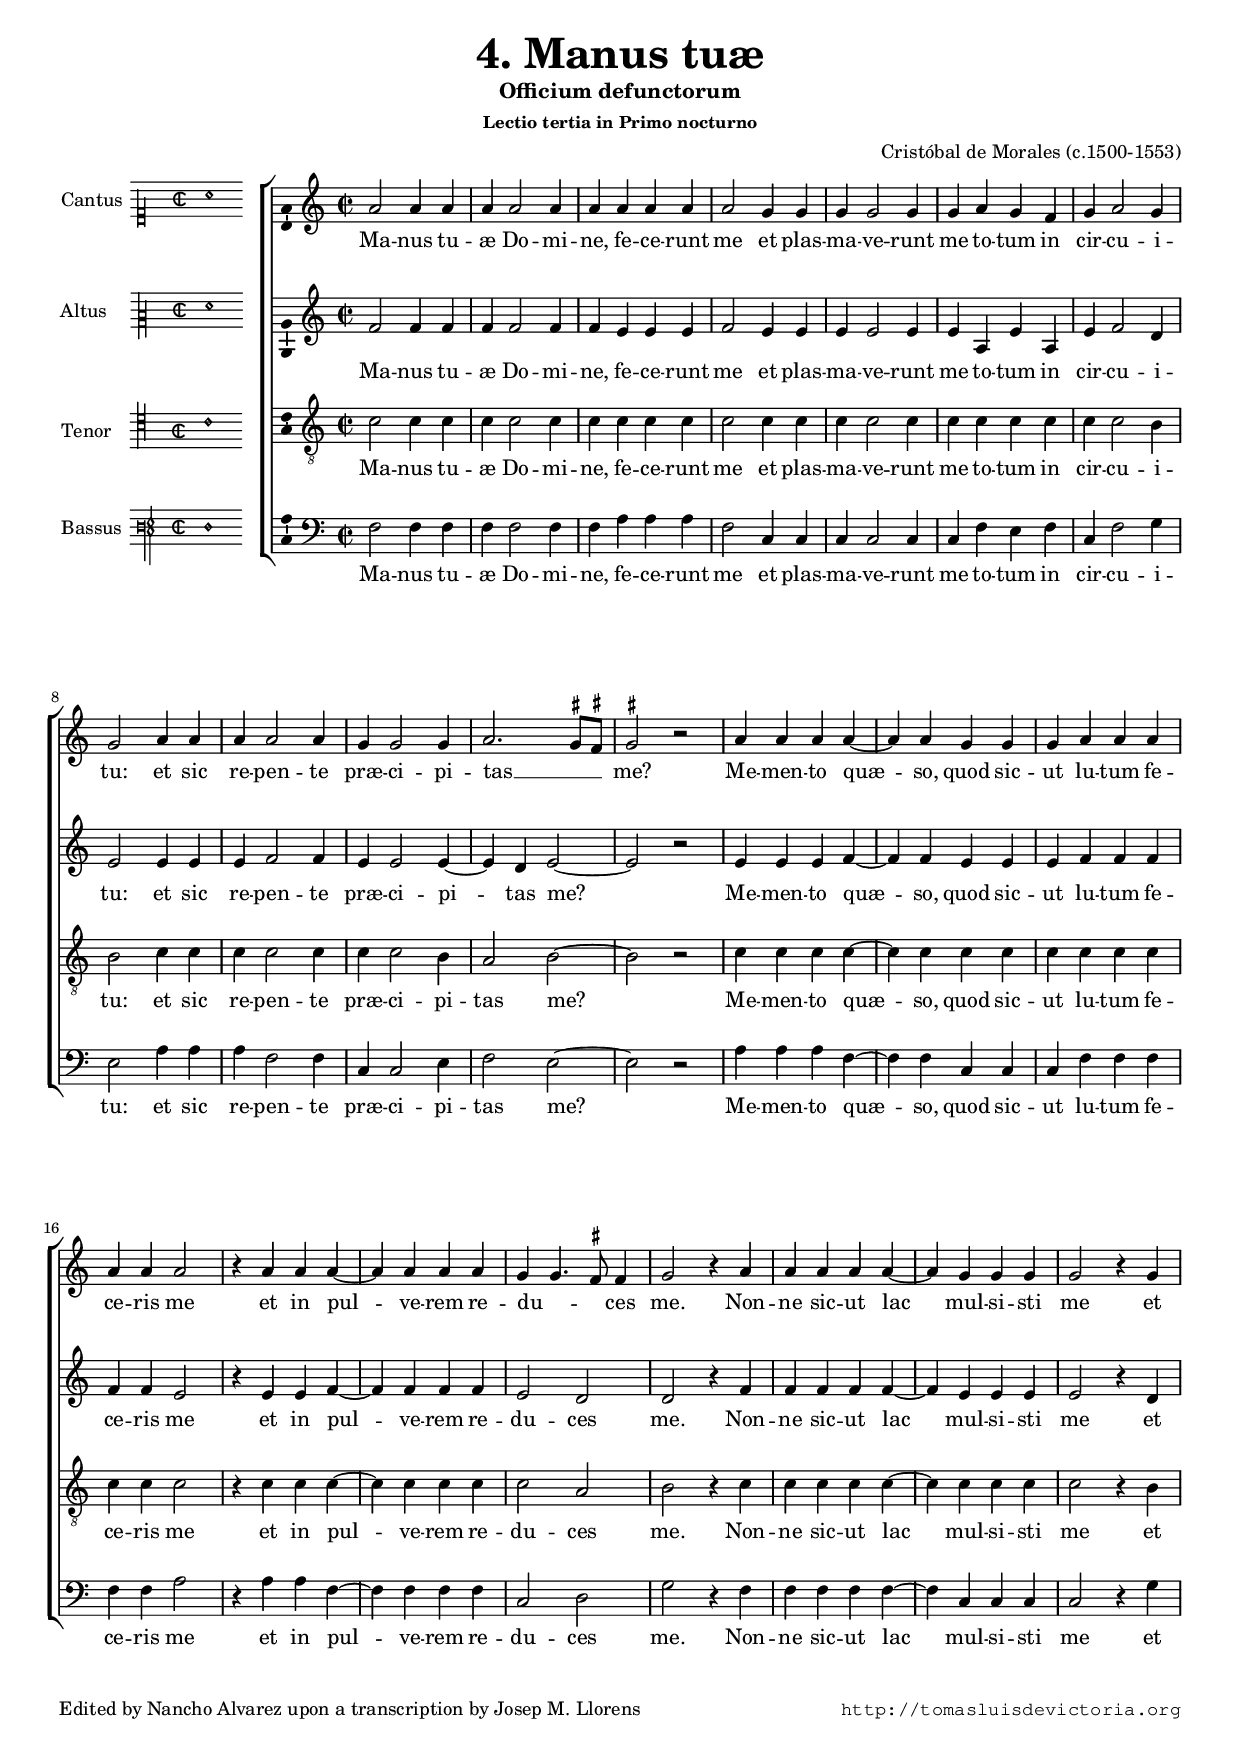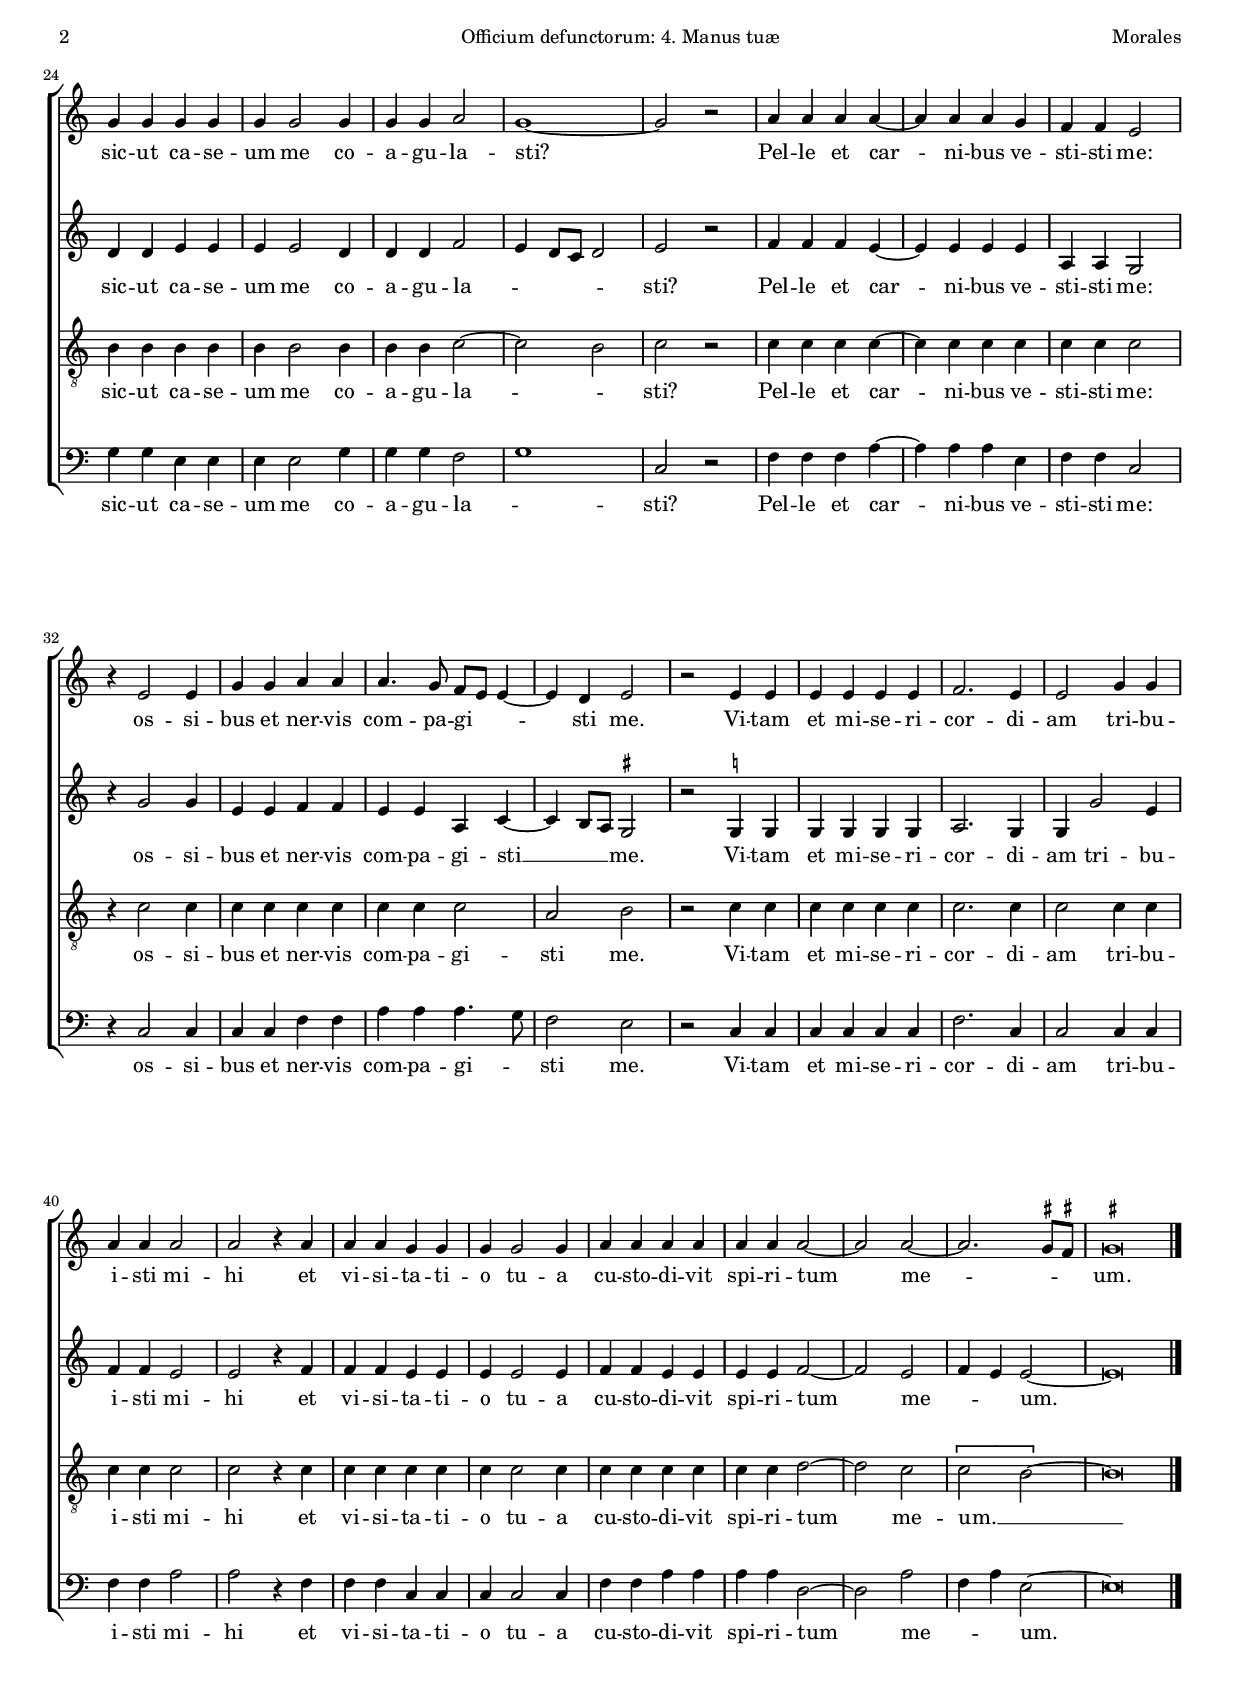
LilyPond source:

\version "2.22.0"

#(set-default-paper-size "a4")
#(set-global-staff-size 16.4)
#(ly:set-option 'point-and-click #f)
%mobile -s15.5 -i3.2

italicas=\override LyricText.font-shape = #'italic
rectas=\override LyricText.font-shape = #'upright
ss=\once \set suggestAccidentals = ##t
incipitwidth = 19
mtempo={\tempo 4 = 110}
mtempob={\tempo 4 = 55}
mt=#(define-music-function (offset) (number?) ; move lyric text
      #{ \once \override LyricText.X-offset = -$offset #})

htitle="Officium defunctorum: 4. Manus tuæ"
hcomposer="Morales"

\header {
	title=\markup{\fontsize #3 "4. Manus tuæ"}
	subtitle="Officium defunctorum"
	subsubtitle=\markup{"Lectio tertia in Primo nocturno" \vspace #1 }
	composer="Cristóbal de Morales (c.1500-1553)"
        pdfauthor=\composer
	%opus="(-)"
	%poet=\markup{}
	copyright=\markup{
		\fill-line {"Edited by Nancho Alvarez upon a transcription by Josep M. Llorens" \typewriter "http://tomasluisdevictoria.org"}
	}
%	tagline=""
}

global={\key c \major \time 2/2 \skip 1*48 
	\bar "|."
}


cantus=\relative c''{
	a2 a4 a
	a a2 a4
	a a a a
	a2 g4 g
	g g2 g4
	g a g f
	g a2 g4
	g2 a4 a
	a a2 a4
	g g2 g4
	a2. \ss gis8 \ss fis
	\ss gis2 r2
	a4 a a a ~
	a a g g
	g a a a 
	a a a2
	r4 a a a ~
	a4 a a a
	g g4. \ss fis8 fis4
	g2 r4 a
	a a a a ~
	a g g g 
	g2 r4 g
	g g g g 
	g g2 g4
	g g a2
	g1 ~
	g2 r
	a4 a a a ~
	a a a g
	f f e2
	r4 e2 e4
	g g a a
	a4. g8 f e e4 ~
	e d e2
	r2 e4 e
	e e e e
	f2. e4
	e2 g4 g
	a a a2
	a r4 a
	a a g g
	g g2 g4
	a a a a
	a a a2 ~
	a a ~ % No es posible !
	a2. \ss gis8 \ss fis
	\ss gis\breve*1/2
}

altus=\relative c'{
	f2 f4 f
	f f2 f4
	f e e e
	f2 e4 e
	e e2 e4
	e a, e'a,
	e'f2 d4
	e2 e4 e
	e f2 f4
	e e2 e4 ~
	e4 d e2 ~
	e r
	e4 e e f ~
	f f e e
	e f f f
	f f e2
	r4 e e f ~
	f4 f f f
	e2 d
	d r4 f
	f f f f ~
	f e e e
	e2 r4 d
	d d e e
	e e2 d4
	d d f2
	e4 d8 c d2
	e2 r
	f4 f f e ~
	e e e e
	a, a g2
	r4 g'2 g4
	e e f f
	e e a, c ~
	c b8 a \ss gis2
	r2 \ss g!4 g
	g g g g
	a2. g4
	g g'2 e4
	f f e2
	e r4 f
	f f e e
	e e2 e4
	f f e e
	e e f2 ~
	f e
	f4 e e2 ~
	e\breve*1/2
}

tenor=\relative c'{
	c2 c4 c
	c c2 c4
	c c c c
	c2 c4 c
	c4 c2 c4
	c c c c
	c c2 b4
	b2 c4 c
	c c2 c4
	c c2 b4
	a2 b ~
	b r
	c4 c c c ~
	c c c c
	c c c c
	c c c2
	r4 c c c ~
	c4 c c c
	c2 a
	b r4 c
	c c c c ~
	c c c c
	c2 r4 b
	b b b b
	b b2 b4
	b b c2 ~
	c b
	c2 r
	c4 c c c ~
	c c c c
	c c c2
	r4 c2 c4
	c c c c 
	c c c2
	a b
	r2 c4c
	c c c c
	c2. c4
	c2 c4 c
	c c c2
	c r4 c
	c c c c
	c c2 c4
	c c c c 
	c c d2 ~
	d c
	\[c2 b ~ \]
	b\breve*1/2
}

bassus=\relative c{
	f2 f4 f
	f f2 f4
	f a a a
	f2 c4 c
	c c2 c4
	c4 f e f
	c f2 g4
	e2 a4 a
	a f2 f4
	c c2 e4
	f2 e ~
	e r
	a4 a a f ~
	f f c c
	c f f f 
	f f a2
	r4 a a f ~
	f f f f
	c2 d
	g2 r4 f
	f f f f ~
	f c c c
	c2 r4 g'
	g g e e
	e e2 g4
	g g f2
	g1
	c,2 r
	f4 f f a ~
	a a a e
	f f c2
	r4 c2 c4
	c c f f
	a a a4. g8
	f2 e
	r2 c4 c
	c c c c
	f2. c4
	c2 c4 c
	f f a2
	a r4 f
	f f c c
	c c2 c4
	f f a a 
	a a d,2 ~
	d a'
	f4 a e2 ~
	e\breve*1/2
}

textocantus=\lyricmode{
Ma -- nus tu -- æ Do -- mi -- ne,
fe -- ce -- runt me et plas -- ma -- ve -- runt me
to -- tum in cir -- cu -- i -- tu:
et sic re -- pen -- te præ -- ci -- pi -- tas __ _ _ me?
Me -- men -- to quæ -- so,
quod sic -- ut lu -- tum fe -- ce -- ris me
et in pul -- ve -- rem re -- du -- _ _ ces me.
Non -- ne sic -- ut lac mul -- si -- sti me
et sic -- ut ca -- se -- um me co -- a -- gu -- la -- sti?
Pel -- le et car -- ni -- bus ve -- sti -- sti me:
os -- si -- bus et ner -- vis com -- pa -- gi -- _ _ sti me.
Vi -- tam et mi -- se -- ri -- cor -- di -- am tri -- bu -- i -- sti mi -- hi
et vi -- si -- ta -- ti -- o tu -- a
cu -- sto -- di -- vit spi -- ri -- tum
me -- _ _ um.
}

textoaltus=\lyricmode{
Ma -- nus tu -- æ Do -- mi -- ne,
fe -- ce -- runt me et plas -- ma -- ve -- runt me
to -- tum in cir -- cu -- i -- tu:
et sic re -- pen -- te præ -- ci -- pi -- tas me?
Me -- men -- to quæ -- so,
quod sic -- ut lu -- tum fe -- ce -- ris me
et in pul -- ve -- rem re -- du -- ces me.
Non -- ne sic -- ut lac mul -- si -- sti me
et sic -- ut ca -- se -- um me co -- a -- gu -- la -- _ _ _ _ sti?
Pel -- le et car -- ni -- bus ve -- sti -- sti me:
os -- si -- bus et ner -- vis com -- pa -- gi -- sti __ _ _ me.
Vi -- tam et mi -- se -- ri -- cor -- di -- am tri -- bu -- i -- sti mi -- hi
et vi -- si -- ta -- ti -- o tu -- a
cu -- sto -- di -- vit spi -- ri -- tum
me -- _ _ um.
}

textotenor=\lyricmode{
Ma -- nus tu -- æ Do -- mi -- ne,
fe -- ce -- runt me et plas -- ma -- ve -- runt me
to -- tum in cir -- cu -- i -- tu:
et sic re -- pen -- te præ -- ci -- pi -- tas me?
Me -- men -- to quæ -- so,
quod sic -- ut lu -- tum fe -- ce -- ris me
et in pul -- ve -- rem re -- du -- ces me.
Non -- ne sic -- ut lac mul -- si -- sti me
et sic -- ut ca -- se -- um me co -- a -- gu -- la -- _ sti?
Pel -- le et car -- ni -- bus ve -- sti -- sti me:
os -- si -- bus et ner -- vis com -- pa -- gi -- sti me.
Vi -- tam et mi -- se -- ri -- cor -- di -- am tri -- bu -- i -- sti mi -- hi
et vi -- si -- ta -- ti -- o tu -- a
cu -- sto -- di -- vit spi -- ri -- tum
me -- um. __ _ 
}

textobassus=\lyricmode{
Ma -- nus tu -- æ Do -- mi -- ne,
fe -- ce -- runt me et plas -- ma -- ve -- runt me
to -- tum in cir -- cu -- i -- tu:
et sic re -- pen -- te præ -- ci -- pi -- tas me?
Me -- men -- to quæ -- so,
quod sic -- ut lu -- tum fe -- ce -- ris me
et in pul -- ve -- rem re -- du -- ces me.
Non -- ne sic -- ut lac mul -- si -- sti me
et sic -- ut ca -- se -- um me co -- a -- gu -- la -- _ sti?
Pel -- le et car -- ni -- bus ve -- sti -- sti me:
os -- si -- bus et ner -- vis com -- pa -- gi -- _ sti me.
Vi -- tam et mi -- se -- ri -- cor -- di -- am tri -- bu -- i -- sti mi -- hi
et vi -- si -- ta -- ti -- o tu -- a
cu -- sto -- di -- vit spi -- ri -- tum
me -- _ _ um.
}


incipitcantus=\markup{
	\score{
		{ 
		\set Staff.instrumentName="Cantus "
		\override NoteHead.style = #'neomensural
		\override Staff.TimeSignature.style = #'neomensural
		\cadenzaOn 
		\clef "petrucci-c1"
		\key c \major
		\time 2/2
               a'1
		} 

	\layout { line-width=\incipitwidth indent = 0 }
	}
}

incipitaltus=\markup{
	\score{
		{ 
		\set Staff.instrumentName="Altus    "
		\override NoteHead.style = #'neomensural 
		\override Staff.TimeSignature.style = #'neomensural
		\cadenzaOn 
		\clef "petrucci-c2"
		\key c \major
		\time 2/2
                f'1
		} 
	\layout { line-width=\incipitwidth indent = 0 }
	}
}


incipittenor=\markup{
	\score{
		{ 
		\set Staff.instrumentName="Tenor   "
		\override NoteHead.style = #'neomensural 
		\override Staff.TimeSignature.style = #'neomensural
		\cadenzaOn 
		\clef "petrucci-c4"
		\key c \major
		\time 2/2
                c'1
		} 
	\layout { line-width=\incipitwidth indent=0 }
	}
}

incipitbassus=\markup{
	\score{
		{ 
		\set Staff.instrumentName="Bassus "
		\override NoteHead.style = #'neomensural
		\override Staff.TimeSignature.style = #'neomensural
		\cadenzaOn 
		\clef "petrucci-f3"
		\key c \major
		\time 2/2
                f1
		} 
	\layout { line-width=\incipitwidth indent = 0 }
	}
}

%\layout {
%       \context {\Voice
%               \remove Ligature_bracket_engraver
%               \consists Mensural_ligature_engraver
%       }
%       line-width=\incipitwidth
%       indent = 0
%}

\score {\transpose c' c'{
\new ChoirStaff<<

	\new Staff <<\global
	\new Voice="v1" {
		\set Staff.instrumentName=\incipitcantus
		\clef "treble"
		\cantus }
	\new Lyrics \lyricsto "v1" {\textocantus }
	>>

	\new Staff <<\global
	\new Voice="v2" {
		\set Staff.instrumentName=\incipitaltus
		\clef "treble"
		\altus }
	\new Lyrics \lyricsto "v2" {\textoaltus }
	>>
	
	\new Staff <<\global
	\new Voice="v3" {
		\set Staff.instrumentName=\incipittenor
		\clef "G_8"
		\tenor }
	\new Lyrics \lyricsto "v3" {\textotenor }
	>>

	\new Staff <<\global
	\new Voice="v4" {
		\set Staff.instrumentName=\incipitbassus
		\clef "bass"
		\bassus }
	\new Lyrics \lyricsto "v4" {\textobassus }
	>>
	
>>

	} % transpose

\layout{ 
	\context {\Lyrics 
		\override VerticalAxisGroup.staff-affinity = #UP
		\override VerticalAxisGroup.nonstaff-relatedstaff-spacing =
			#'((basic-distance . 0) (minimum-distance . 0) (padding . 1))
		\override LyricText.font-size = #1.2
		\override LyricHyphen.minimum-distance = #0.5
	}
	\context {\Score 
		tempoHideNote = ##t
		\override BarNumber.padding = #2 
	}
	\context {\Voice 
		%melismaBusyProperties = #'()
		%autoBeaming = ##f
	}
	\context {\Staff 
                %\RemoveEmptyStaves
                %\override VerticalAxisGroup.remove-first = ##t
		\override VerticalAxisGroup.staff-staff-spacing =
			#'((basic-distance . 11) (minimum-distance . 0) (padding . 1))
		\consists Ambitus_engraver 
		\override LigatureBracket.padding = #1
	}
}

%\midi { \mtempo }

}


\paper{
	evenHeaderMarkup=\markup  \fill-line { \fromproperty #'page:page-number-string \htitle \hcomposer }
	oddHeaderMarkup= \markup  \fill-line { \on-the-fly #not-first-page \hcomposer \on-the-fly #not-first-page \htitle \on-the-fly #not-first-page \fromproperty #'page:page-number-string }
	%system-count=20
	%page-count = 8
	ragged-last-bottom = ##f
	indent=3.6\cm
	system-system-spacing =
	#'((basic-distance . 20) (minimum-distance . 0) (padding . 5))
	top-system-spacing = % header
	#'((basic-distance . 8) (minimum-distance . 0) (padding . 0))
	last-bottom-spacing = % footer
	#'((basic-distance . 12) (minimum-distance . 0) (padding . 0))
	markup-system-spacing.padding = #1.5
}
